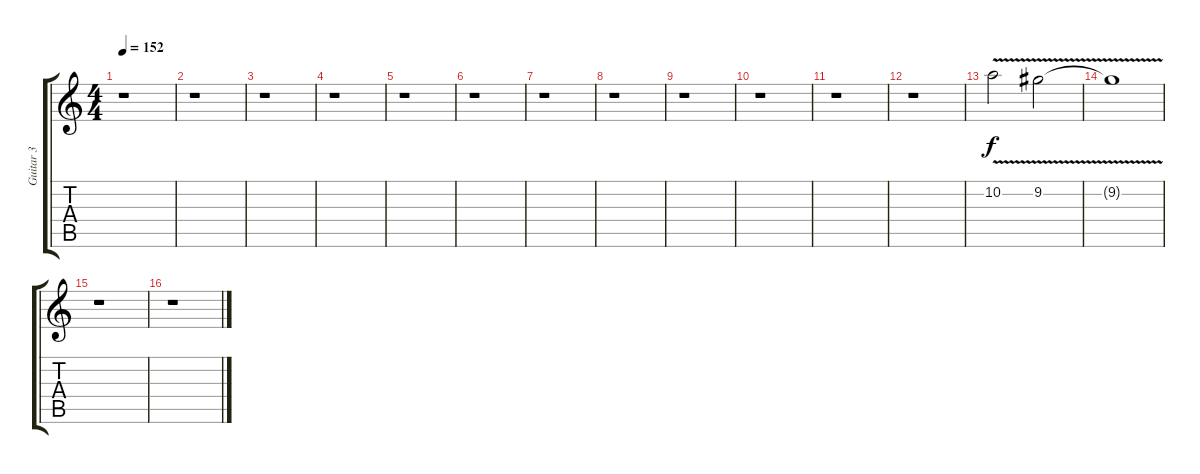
\track ("Guitar 3" "Guitar 3") {instrument overdrivenguitar}
\staff {score tabs}
\tuning (E4 B3 G3 D3 A2 E2) {hide}
\ts (4 4)
\tempo 152
\clef g2
\ks c
r.1{dy mp} |
r.1 |
r.1 |
r.1 |
r.1 |
r.1 |
r.1 |
r.1 |
r.1 |
r.1 |
r.1 |
r.1 |
10.2{v}.2{dy f volume 16} 9.2{v}.2 |
9.2{t}.1{volume 0} |
r.1 |
r.1
